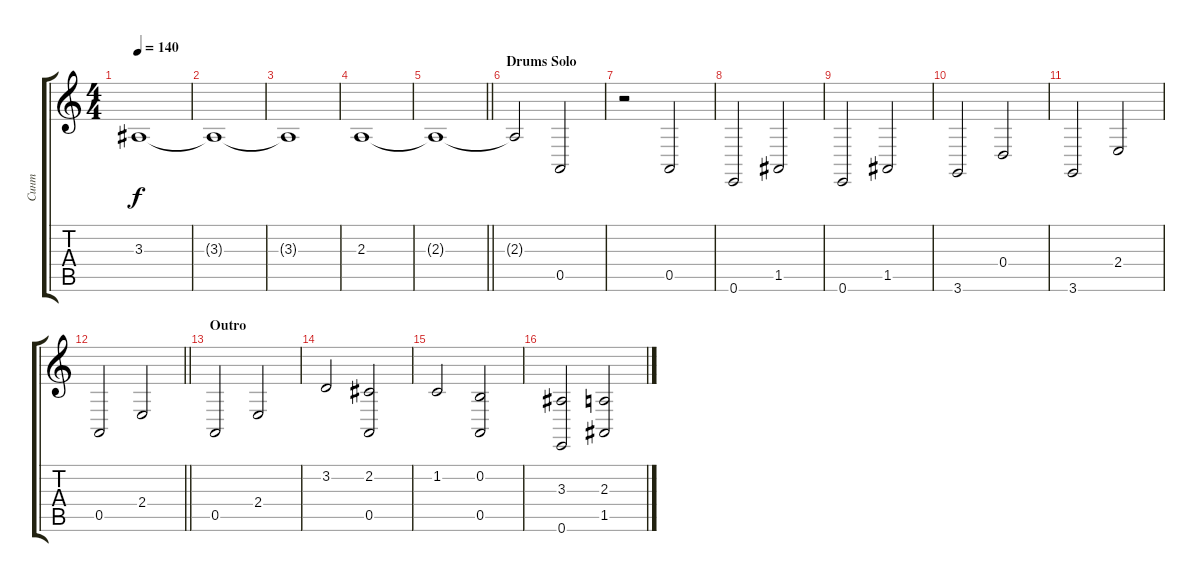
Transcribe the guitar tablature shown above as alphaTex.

\track ("Синт" "Синт") {instrument drawbarorgan}
\staff {score tabs}
\tuning (E4 B3 G3 D3 A2 E2) {hide}
\ts (4 4)
\tempo 140
\clef g2
\ks c
3.3{t}.1{dy f} |
3.3{t}.1 |
3.3{t}.1 |
2.3.1 |
\barLineRight lightlight
2.3{t}.1 |
\section ("" "Drums Solo ")
2.3{t}.2 0.5.2 |
r.2 0.5.2 |
0.6.2 1.5.2 |
0.6.2 1.5.2 |
3.6.2 0.4.2 |
3.6.2 2.4.2 |
\barLineRight lightlight
0.5.2 2.4.2 |
\section ("" "Outro")
0.5.2 2.4.2 |
3.2.2 (2.2 0.5).2 |
1.2.2 (0.2 0.5).2 |
(3.3 0.6).2 (2.3 1.5).2
